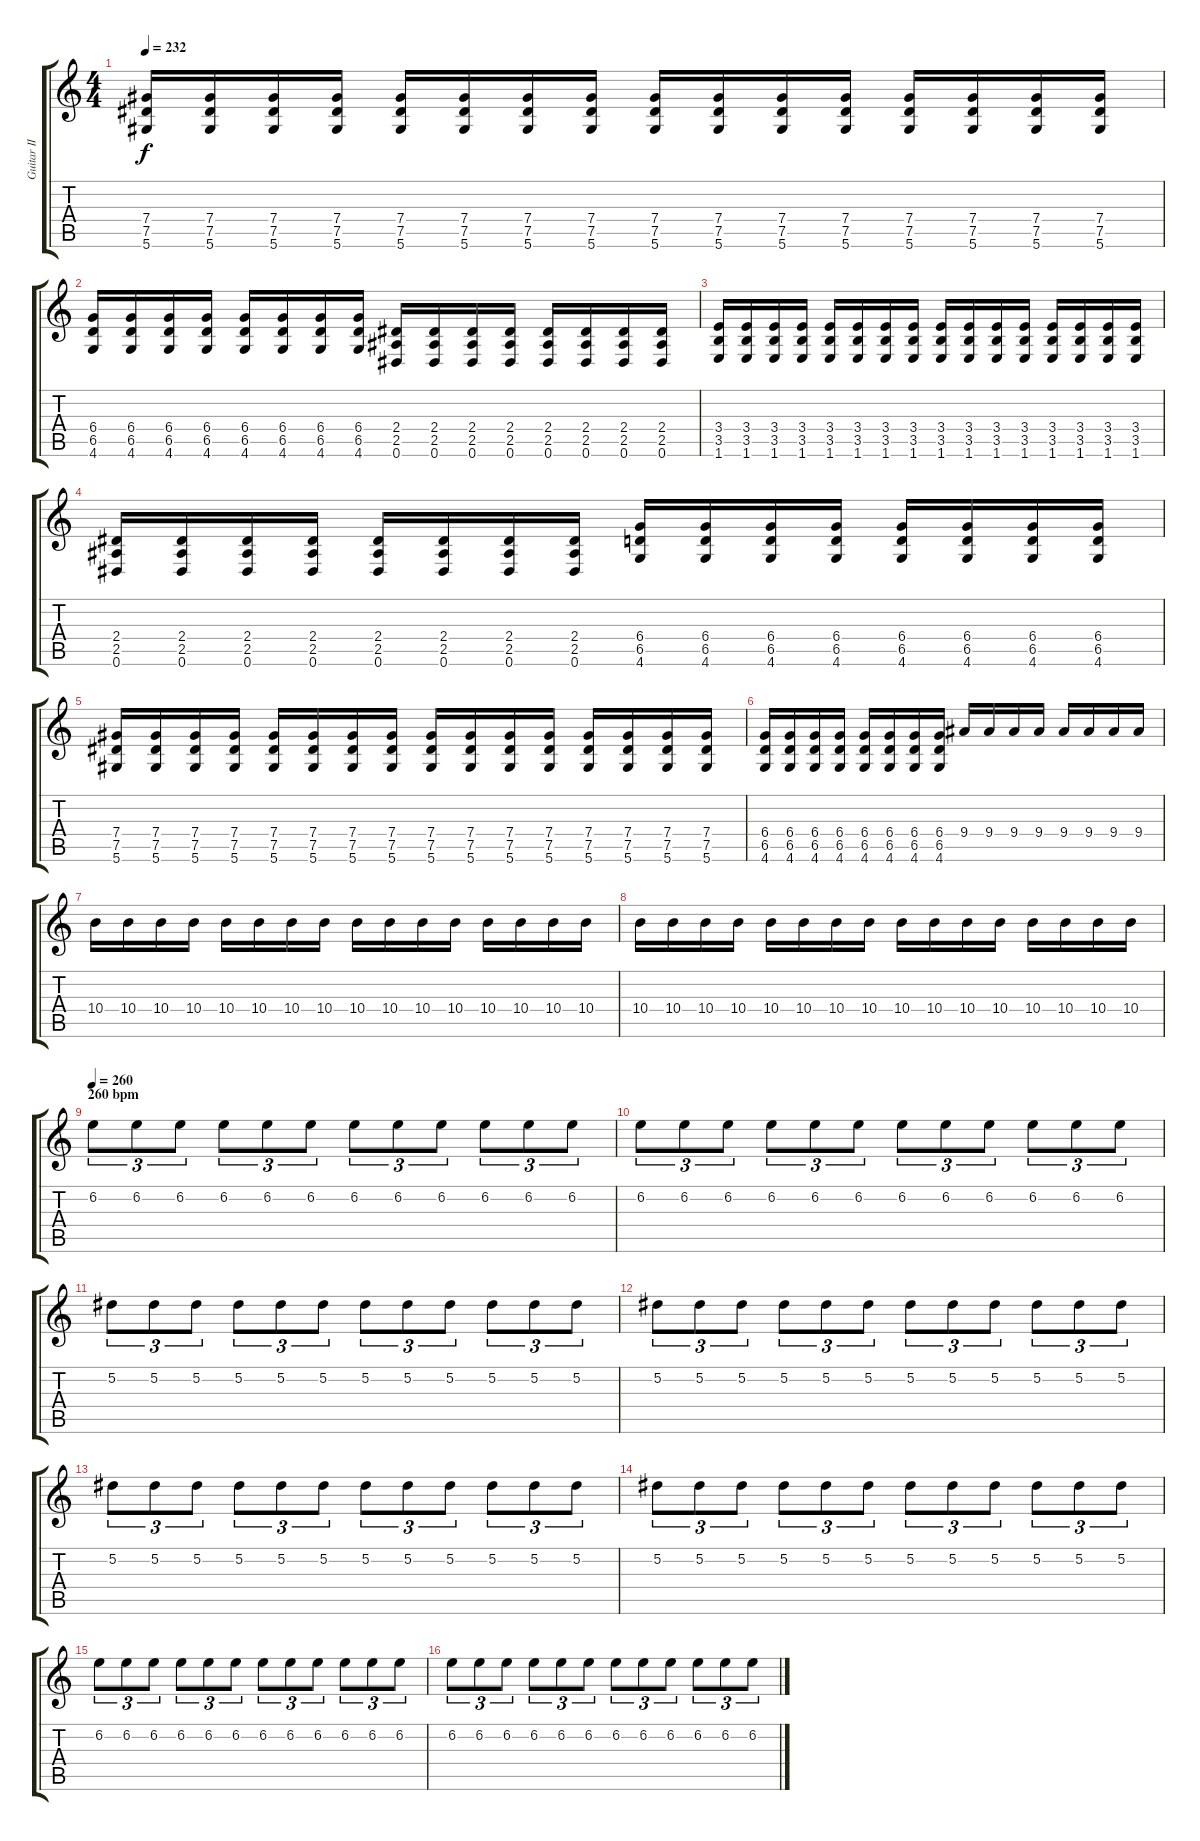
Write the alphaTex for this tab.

\track ("Guitar II" "Guitar II") {instrument distortionguitar}
\staff {score tabs}
\tuning (Eb4 Bb3 Gb3 Db3 Ab2 Eb2) {hide}
\ts (4 4)
\tempo 232
\clef g2
\ks c
(7.4 7.5 5.6).16{dy f} (7.4 7.5 5.6).16 (7.4 7.5 5.6).16 (7.4 7.5 5.6).16 (7.4 7.5 5.6).16 (7.4 7.5 5.6).16 (7.4 7.5 5.6).16 (7.4 7.5 5.6).16 (7.4 7.5 5.6).16 (7.4 7.5 5.6).16 (7.4 7.5 5.6).16 (7.4 7.5 5.6).16 (7.4 7.5 5.6).16 (7.4 7.5 5.6).16 (7.4 7.5 5.6).16 (7.4 7.5 5.6).16 |
(6.4 6.5 4.6).16 (6.4 6.5 4.6).16 (6.4 6.5 4.6).16 (6.4 6.5 4.6).16 (6.4 6.5 4.6).16 (6.4 6.5 4.6).16 (6.4 6.5 4.6).16 (6.4 6.5 4.6).16 (2.4 2.5 0.6).16 (2.4 2.5 0.6).16 (2.4 2.5 0.6).16 (2.4 2.5 0.6).16 (2.4 2.5 0.6).16 (2.4 2.5 0.6).16 (2.4 2.5 0.6).16 (2.4 2.5 0.6).16 |
(3.4 3.5 1.6).16 (3.4 3.5 1.6).16 (3.4 3.5 1.6).16 (3.4 3.5 1.6).16 (3.4 3.5 1.6).16 (3.4 3.5 1.6).16 (3.4 3.5 1.6).16 (3.4 3.5 1.6).16 (3.4 3.5 1.6).16 (3.4 3.5 1.6).16 (3.4 3.5 1.6).16 (3.4 3.5 1.6).16 (3.4 3.5 1.6).16 (3.4 3.5 1.6).16 (3.4 3.5 1.6).16 (3.4 3.5 1.6).16 |
(2.4 2.5 0.6).16 (2.4 2.5 0.6).16 (2.4 2.5 0.6).16 (2.4 2.5 0.6).16 (2.4 2.5 0.6).16 (2.4 2.5 0.6).16 (2.4 2.5 0.6).16 (2.4 2.5 0.6).16 (6.4 6.5 4.6).16 (6.4 6.5 4.6).16 (6.4 6.5 4.6).16 (6.4 6.5 4.6).16 (6.4 6.5 4.6).16 (6.4 6.5 4.6).16 (6.4 6.5 4.6).16 (6.4 6.5 4.6).16 |
(7.4 7.5 5.6).16 (7.4 7.5 5.6).16 (7.4 7.5 5.6).16 (7.4 7.5 5.6).16 (7.4 7.5 5.6).16 (7.4 7.5 5.6).16 (7.4 7.5 5.6).16 (7.4 7.5 5.6).16 (7.4 7.5 5.6).16 (7.4 7.5 5.6).16 (7.4 7.5 5.6).16 (7.4 7.5 5.6).16 (7.4 7.5 5.6).16 (7.4 7.5 5.6).16 (7.4 7.5 5.6).16 (7.4 7.5 5.6).16 |
(6.4 6.5 4.6).16 (6.4 6.5 4.6).16 (6.4 6.5 4.6).16 (6.4 6.5 4.6).16 (6.4 6.5 4.6).16 (6.4 6.5 4.6).16 (6.4 6.5 4.6).16 (6.4 6.5 4.6).16 9.4.16 9.4.16 9.4.16 9.4.16 9.4.16 9.4.16 9.4.16 9.4.16 |
10.4.16 10.4.16 10.4.16 10.4.16 10.4.16 10.4.16 10.4.16 10.4.16 10.4.16 10.4.16 10.4.16 10.4.16 10.4.16 10.4.16 10.4.16 10.4.16 |
10.4.16 10.4.16 10.4.16 10.4.16 10.4.16 10.4.16 10.4.16 10.4.16 10.4.16 10.4.16 10.4.16 10.4.16 10.4.16 10.4.16 10.4.16 10.4.16 |
\section ("" "260 bpm")
\tempo 260
6.2.8{tu (3 2)} 6.2.8{tu (3 2)} 6.2.8{tu (3 2)} 6.2.8{tu (3 2)} 6.2.8{tu (3 2)} 6.2.8{tu (3 2)} 6.2.8{tu (3 2)} 6.2.8{tu (3 2)} 6.2.8{tu (3 2)} 6.2.8{tu (3 2)} 6.2.8{tu (3 2)} 6.2.8{tu (3 2)} |
6.2.8{tu (3 2)} 6.2.8{tu (3 2)} 6.2.8{tu (3 2)} 6.2.8{tu (3 2)} 6.2.8{tu (3 2)} 6.2.8{tu (3 2)} 6.2.8{tu (3 2)} 6.2.8{tu (3 2)} 6.2.8{tu (3 2)} 6.2.8{tu (3 2)} 6.2.8{tu (3 2)} 6.2.8{tu (3 2)} |
5.2.8{tu (3 2)} 5.2.8{tu (3 2)} 5.2.8{tu (3 2)} 5.2.8{tu (3 2)} 5.2.8{tu (3 2)} 5.2.8{tu (3 2)} 5.2.8{tu (3 2)} 5.2.8{tu (3 2)} 5.2.8{tu (3 2)} 5.2.8{tu (3 2)} 5.2.8{tu (3 2)} 5.2.8{tu (3 2)} |
5.2.8{tu (3 2)} 5.2.8{tu (3 2)} 5.2.8{tu (3 2)} 5.2.8{tu (3 2)} 5.2.8{tu (3 2)} 5.2.8{tu (3 2)} 5.2.8{tu (3 2)} 5.2.8{tu (3 2)} 5.2.8{tu (3 2)} 5.2.8{tu (3 2)} 5.2.8{tu (3 2)} 5.2.8{tu (3 2)} |
5.2.8{tu (3 2)} 5.2.8{tu (3 2)} 5.2.8{tu (3 2)} 5.2.8{tu (3 2)} 5.2.8{tu (3 2)} 5.2.8{tu (3 2)} 5.2.8{tu (3 2)} 5.2.8{tu (3 2)} 5.2.8{tu (3 2)} 5.2.8{tu (3 2)} 5.2.8{tu (3 2)} 5.2.8{tu (3 2)} |
5.2.8{tu (3 2)} 5.2.8{tu (3 2)} 5.2.8{tu (3 2)} 5.2.8{tu (3 2)} 5.2.8{tu (3 2)} 5.2.8{tu (3 2)} 5.2.8{tu (3 2)} 5.2.8{tu (3 2)} 5.2.8{tu (3 2)} 5.2.8{tu (3 2)} 5.2.8{tu (3 2)} 5.2.8{tu (3 2)} |
6.2.8{tu (3 2)} 6.2.8{tu (3 2)} 6.2.8{tu (3 2)} 6.2.8{tu (3 2)} 6.2.8{tu (3 2)} 6.2.8{tu (3 2)} 6.2.8{tu (3 2)} 6.2.8{tu (3 2)} 6.2.8{tu (3 2)} 6.2.8{tu (3 2)} 6.2.8{tu (3 2)} 6.2.8{tu (3 2)} |
6.2.8{tu (3 2)} 6.2.8{tu (3 2)} 6.2.8{tu (3 2)} 6.2.8{tu (3 2)} 6.2.8{tu (3 2)} 6.2.8{tu (3 2)} 6.2.8{tu (3 2)} 6.2.8{tu (3 2)} 6.2.8{tu (3 2)} 6.2.8{tu (3 2)} 6.2.8{tu (3 2)} 6.2.8{tu (3 2)}
